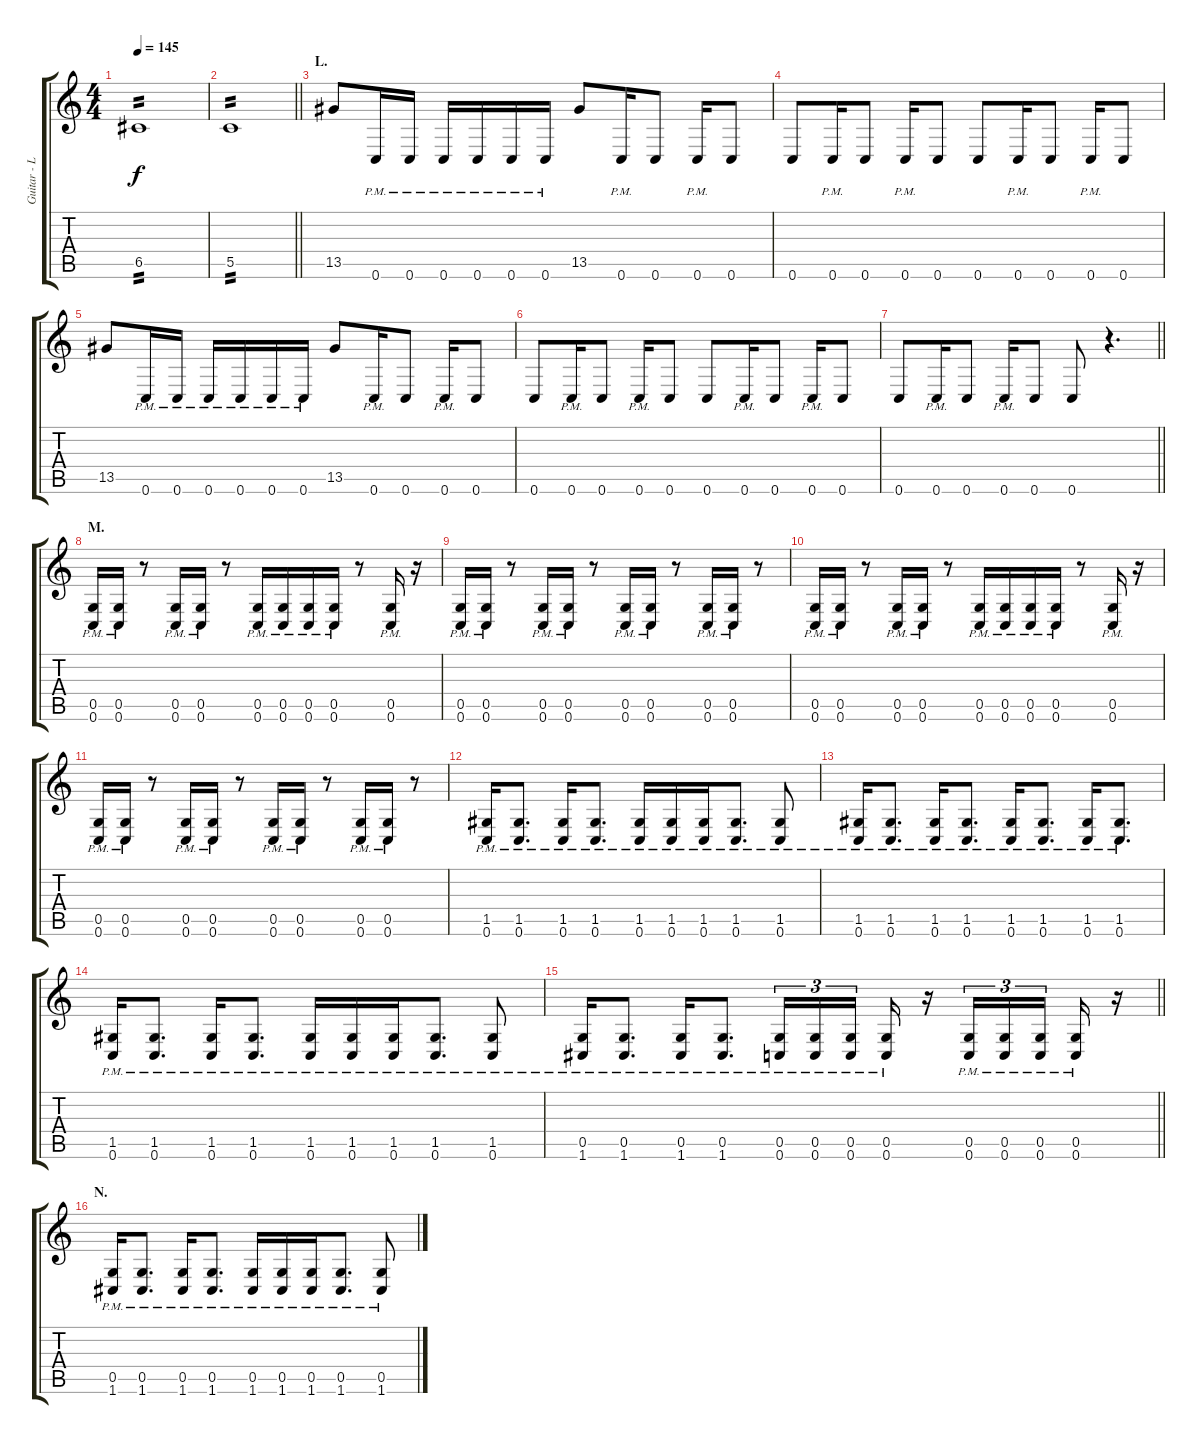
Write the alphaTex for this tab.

\track ("Guitar - Left" "Guitar - L") {instrument distortionguitar}
\staff {score tabs}
\tuning (D4 A3 F3 C3 G2 C2) {hide}
\ts (4 4)
\tempo 145
\clef g2
\ks c
6.5.1{tp 2 dy f} |
\barLineRight lightlight
5.5.1{tp 2} |
\section ("" "L.")
13.5.8 0.6{pm}.16 0.6{pm}.16 0.6{pm}.16 0.6{pm}.16 0.6{pm}.16 0.6{pm}.16 13.5.8 0.6{pm}.16 0.6.8 0.6{pm}.16 0.6.8 |
0.6.8 0.6{pm}.16 0.6.8 0.6{pm}.16 0.6.8 0.6.8 0.6{pm}.16 0.6.8 0.6{pm}.16 0.6.8 |
13.5.8 0.6{pm}.16 0.6{pm}.16 0.6{pm}.16 0.6{pm}.16 0.6{pm}.16 0.6{pm}.16 13.5.8 0.6{pm}.16 0.6.8 0.6{pm}.16 0.6.8 |
0.6.8 0.6{pm}.16 0.6.8 0.6{pm}.16 0.6.8 0.6.8 0.6{pm}.16 0.6.8 0.6{pm}.16 0.6.8 |
\barLineRight lightlight
0.6.8 0.6{pm}.16 0.6.8 0.6{pm}.16 0.6.8 0.6.8 r.4{d} |
\section ("" "M.")
(0.5{pm} 0.6{pm}).16 (0.5{pm} 0.6{pm}).16 r.8 (0.5{pm} 0.6{pm}).16 (0.5{pm} 0.6{pm}).16 r.8 (0.5{pm} 0.6{pm}).16 (0.5{pm} 0.6{pm}).16 (0.5{pm} 0.6{pm}).16 (0.5{pm} 0.6{pm}).16 r.8 (0.5{pm} 0.6{pm}).16 r.16 |
(0.5{pm} 0.6{pm}).16 (0.5{pm} 0.6{pm}).16 r.8 (0.5{pm} 0.6{pm}).16 (0.5{pm} 0.6{pm}).16 r.8 (0.5{pm} 0.6{pm}).16 (0.5{pm} 0.6{pm}).16 r.8 (0.5{pm} 0.6{pm}).16 (0.5{pm} 0.6{pm}).16 r.8 |
(0.5{pm} 0.6{pm}).16 (0.5{pm} 0.6{pm}).16 r.8 (0.5{pm} 0.6{pm}).16 (0.5{pm} 0.6{pm}).16 r.8 (0.5{pm} 0.6{pm}).16 (0.5{pm} 0.6{pm}).16 (0.5{pm} 0.6{pm}).16 (0.5{pm} 0.6{pm}).16 r.8 (0.5{pm} 0.6{pm}).16 r.16 |
(0.5{pm} 0.6{pm}).16 (0.5{pm} 0.6{pm}).16 r.8 (0.5{pm} 0.6{pm}).16 (0.5{pm} 0.6{pm}).16 r.8 (0.5{pm} 0.6{pm}).16 (0.5{pm} 0.6{pm}).16 r.8 (0.5{pm} 0.6{pm}).16 (0.5{pm} 0.6{pm}).16 r.8 |
(1.5{pm} 0.6{pm}).16 (1.5{pm} 0.6{pm}).8{d} (1.5{pm} 0.6{pm}).16 (1.5{pm} 0.6{pm}).8{d} (1.5{pm} 0.6{pm}).16 (1.5{pm} 0.6{pm}).16 (1.5{pm} 0.6{pm}).16 (1.5{pm} 0.6{pm}).8{d} (1.5{pm} 0.6{pm}).8 |
(1.5{pm} 0.6{pm}).16 (1.5{pm} 0.6{pm}).8{d} (1.5{pm} 0.6{pm}).16 (1.5{pm} 0.6{pm}).8{d} (1.5{pm} 0.6{pm}).16 (1.5{pm} 0.6{pm}).8{d} (1.5{pm} 0.6{pm}).16 (1.5{pm} 0.6{pm}).8{d} |
(1.5{pm} 0.6{pm}).16 (1.5{pm} 0.6{pm}).8{d} (1.5{pm} 0.6{pm}).16 (1.5{pm} 0.6{pm}).8{d} (1.5{pm} 0.6{pm}).16 (1.5{pm} 0.6{pm}).16 (1.5{pm} 0.6{pm}).16 (1.5{pm} 0.6{pm}).8{d} (1.5{pm} 0.6{pm}).8 |
\barLineRight lightlight
(0.5{pm} 1.6{pm}).16 (0.5{pm} 1.6{pm}).8{d} (0.5{pm} 1.6{pm}).16 (0.5{pm} 1.6{pm}).8{d} (0.5{pm} 0.6{pm}).16{tu (3 2)} (0.5{pm} 0.6{pm}).16{tu (3 2)} (0.5{pm} 0.6{pm}).16{tu (3 2) beam splitsecondary} (0.5{pm} 0.6{pm}).16 r.16 (0.5{pm} 0.6{pm}).16{tu (3 2)} (0.5{pm} 0.6{pm}).16{tu (3 2)} (0.5{pm} 0.6{pm}).16{tu (3 2) beam splitsecondary} (0.5{pm} 0.6{pm}).16 r.16 |
\section ("" "N.")
(0.5{pm} 1.6{pm}).16 (0.5{pm} 1.6{pm}).8{d} (0.5{pm} 1.6{pm}).16 (0.5{pm} 1.6{pm}).8{d} (0.5{pm} 1.6{pm}).16 (0.5{pm} 1.6{pm}).16 (0.5{pm} 1.6{pm}).16 (0.5{pm} 1.6{pm}).8{d} (0.5{pm} 1.6{pm}).8
